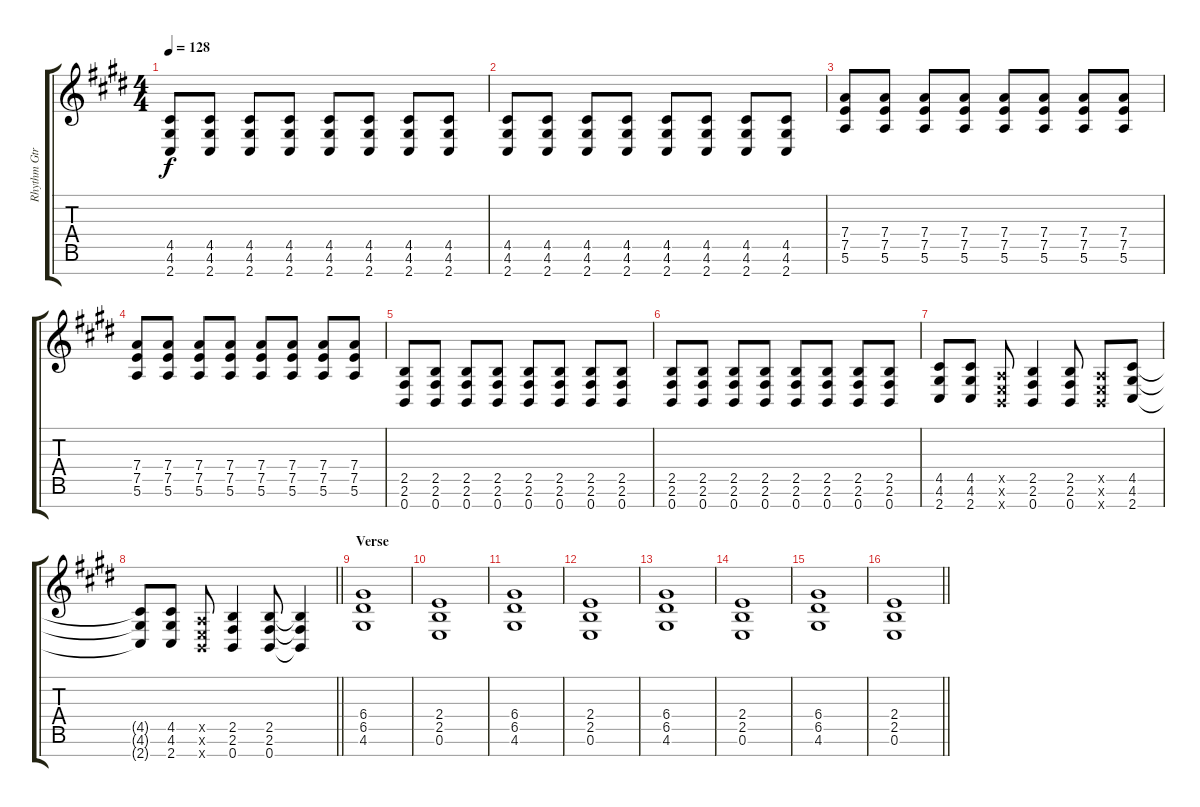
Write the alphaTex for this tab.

\track ("Rhythm Gtr" "Rhythm Gtr") {instrument distortionguitar}
\staff {score tabs}
\tuning (E4 B3 G3 D3 A2 E2 B1) {hide}
\ts (4 4)
\tempo 128
\clef g2
\ks c#minor
(4.5 4.6 2.7).8{dy f} (4.5 4.6 2.7).8 (4.5 4.6 2.7).8 (4.5 4.6 2.7).8 (4.5 4.6 2.7).8 (4.5 4.6 2.7).8 (4.5 4.6 2.7).8 (4.5 4.6 2.7).8 |
(4.5 4.6 2.7).8 (4.5 4.6 2.7).8 (4.5 4.6 2.7).8 (4.5 4.6 2.7).8 (4.5 4.6 2.7).8 (4.5 4.6 2.7).8 (4.5 4.6 2.7).8 (4.5 4.6 2.7).8 |
(7.4 7.5 5.6).8 (7.4 7.5 5.6).8 (7.4 7.5 5.6).8 (7.4 7.5 5.6).8 (7.4 7.5 5.6).8 (7.4 7.5 5.6).8 (7.4 7.5 5.6).8 (7.4 7.5 5.6).8 |
(7.4 7.5 5.6).8 (7.4 7.5 5.6).8 (7.4 7.5 5.6).8 (7.4 7.5 5.6).8 (7.4 7.5 5.6).8 (7.4 7.5 5.6).8 (7.4 7.5 5.6).8 (7.4 7.5 5.6).8 |
(2.5 2.6 0.7).8 (2.5 2.6 0.7).8 (2.5 2.6 0.7).8 (2.5 2.6 0.7).8 (2.5 2.6 0.7).8 (2.5 2.6 0.7).8 (2.5 2.6 0.7).8 (2.5 2.6 0.7).8 |
(2.5 2.6 0.7).8 (2.5 2.6 0.7).8 (2.5 2.6 0.7).8 (2.5 2.6 0.7).8 (2.5 2.6 0.7).8 (2.5 2.6 0.7).8 (2.5 2.6 0.7).8 (2.5 2.6 0.7).8 |
(4.5 4.6 2.7).8 (4.5 4.6 2.7).8 (0.5{x} 0.6{x} 0.7{x}).8 (2.5 2.6 0.7).4 (2.5 2.6 0.7).8 (0.5{x} 0.6{x} 0.7{x}).8 (4.5 4.6 2.7).8 |
\barLineRight lightlight
(4.5{t} 4.6{t} 2.7{t}).8 (4.5 4.6 2.7).8 (0.5{x} 0.6{x} 0.7{x}).8 (2.5 2.6 0.7).4 (2.5 2.6 0.7).8 (2.5{t} 2.6{t} 0.7{t}).4 |
\section ("" "Verse")
(6.4 6.5 4.6).1 |
(2.4 2.5 0.6).1 |
(6.4 6.5 4.6).1 |
(2.4 2.5 0.6).1 |
(6.4 6.5 4.6).1 |
(2.4 2.5 0.6).1 |
(6.4 6.5 4.6).1 |
\barLineRight lightlight
(2.4 2.5 0.6).1
